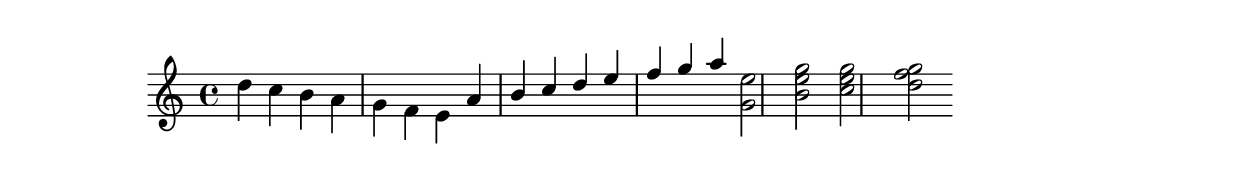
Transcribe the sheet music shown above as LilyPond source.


\version "2.1.36"

\header {
    
    texidoc = "If note head is `over' the center line, the stem is
 shortened.  This happens with forced stem directions, and with some
 chord configurations."

}

\score {
    \notes \relative c'' {
	\stemDown d c b a g f e
	\stemBoth
	\stemUp a b c d e f g a
	\stemBoth
	<g, e'>2 <b e g> <c e g> <d f g>
	
    } 
    \paper  {
	raggedright = ##t
    }
}
